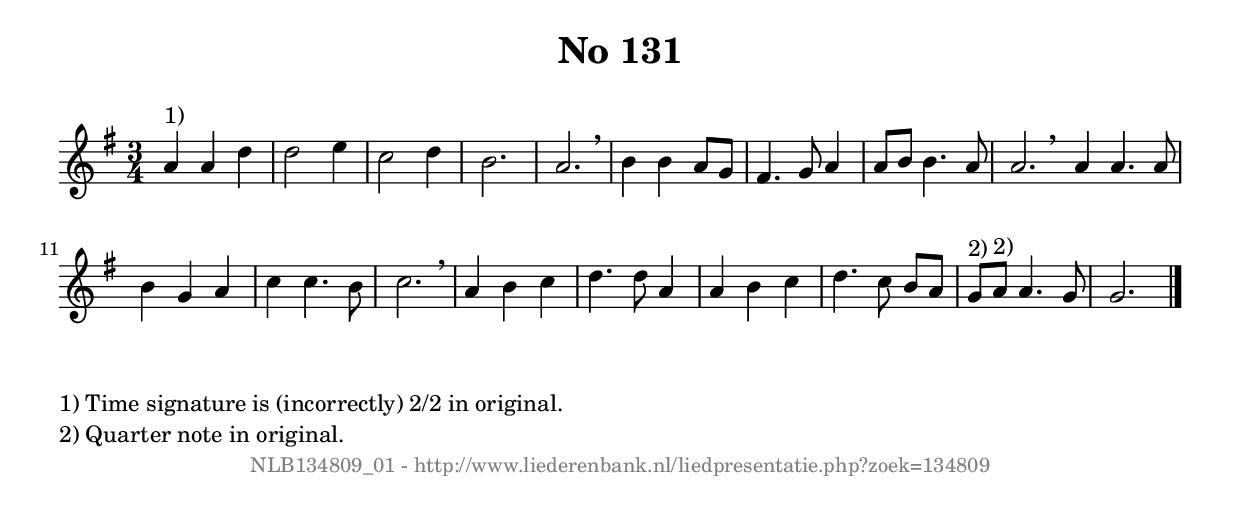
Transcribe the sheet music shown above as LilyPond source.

%
% produced by wce2krn 1.64 (7 June 2014)
%
\version"2.16"
#(append! paper-alist '(("long" . (cons (* 210 mm) (* 2000 mm)))))
#(set-default-paper-size "long")
sb = {\breathe}
mBreak = {\breathe }
bBreak = {\breathe }
x = {\once\override NoteHead #'style = #'cross }
gl=\glissando
itime={\override Staff.TimeSignature #'stencil = ##f }
ficta = {\once\set suggestAccidentals = ##t}
fine = {\once\override Score.RehearsalMark #'self-alignment-X = #1 \mark \markup {\italic{Fine}}}
dc = {\once\override Score.RehearsalMark #'self-alignment-X = #1 \mark \markup {\italic{D.C.}}}
dcf = {\once\override Score.RehearsalMark #'self-alignment-X = #1 \mark \markup {\italic{D.C. al Fine}}}
dcc = {\once\override Score.RehearsalMark #'self-alignment-X = #1 \mark \markup {\italic{D.C. al Coda}}}
ds = {\once\override Score.RehearsalMark #'self-alignment-X = #1 \mark \markup {\italic{D.S.}}}
dsf = {\once\override Score.RehearsalMark #'self-alignment-X = #1 \mark \markup {\italic{D.S. al Fine}}}
dsc = {\once\override Score.RehearsalMark #'self-alignment-X = #1 \mark \markup {\italic{D.S. al Coda}}}
pv = {\set Score.repeatCommands = #'((volta "1"))}
sv = {\set Score.repeatCommands = #'((volta "2"))}
tv = {\set Score.repeatCommands = #'((volta "3"))}
qv = {\set Score.repeatCommands = #'((volta "4"))}
xv = {\set Score.repeatCommands = #'((volta #f))}
\header{ tagline = ""
title = "No 131"
}
\score {{
\key g \major
\relative g'
{
\set melismaBusyProperties = #'()
\time 3/4
\tempo 4=120
\override Score.MetronomeMark #'transparent = ##t
\override Score.RehearsalMark #'break-visibility = #(vector #t #t #f)
a4^"1)" a d d2 e4 c2 d4 b2. a \sb b4 b a8 g fis4. g8 a4 a8 b b4. a8 a2. \bar ":|:" \bBreak
a4 a4. a8 b4 g a c c4. b8 c2. \sb a4 b c d4. d8 a4 a b c d4. c8 b[ a] g^"2)" a^"2)" a4. g8 g2. \bar "|."
 }}
 \midi { }
 \layout {
            indent = 0.0\cm
}
}
\markup { \wordwrap-string #" 
1) Time signature is (incorrectly) 2/2 in original.

2) Quarter note in original.
"}
\markup { \vspace #0 } \markup { \with-color #grey \fill-line { \center-column { \smaller "NLB134809_01 - http://www.liederenbank.nl/liedpresentatie.php?zoek=134809" } } }
